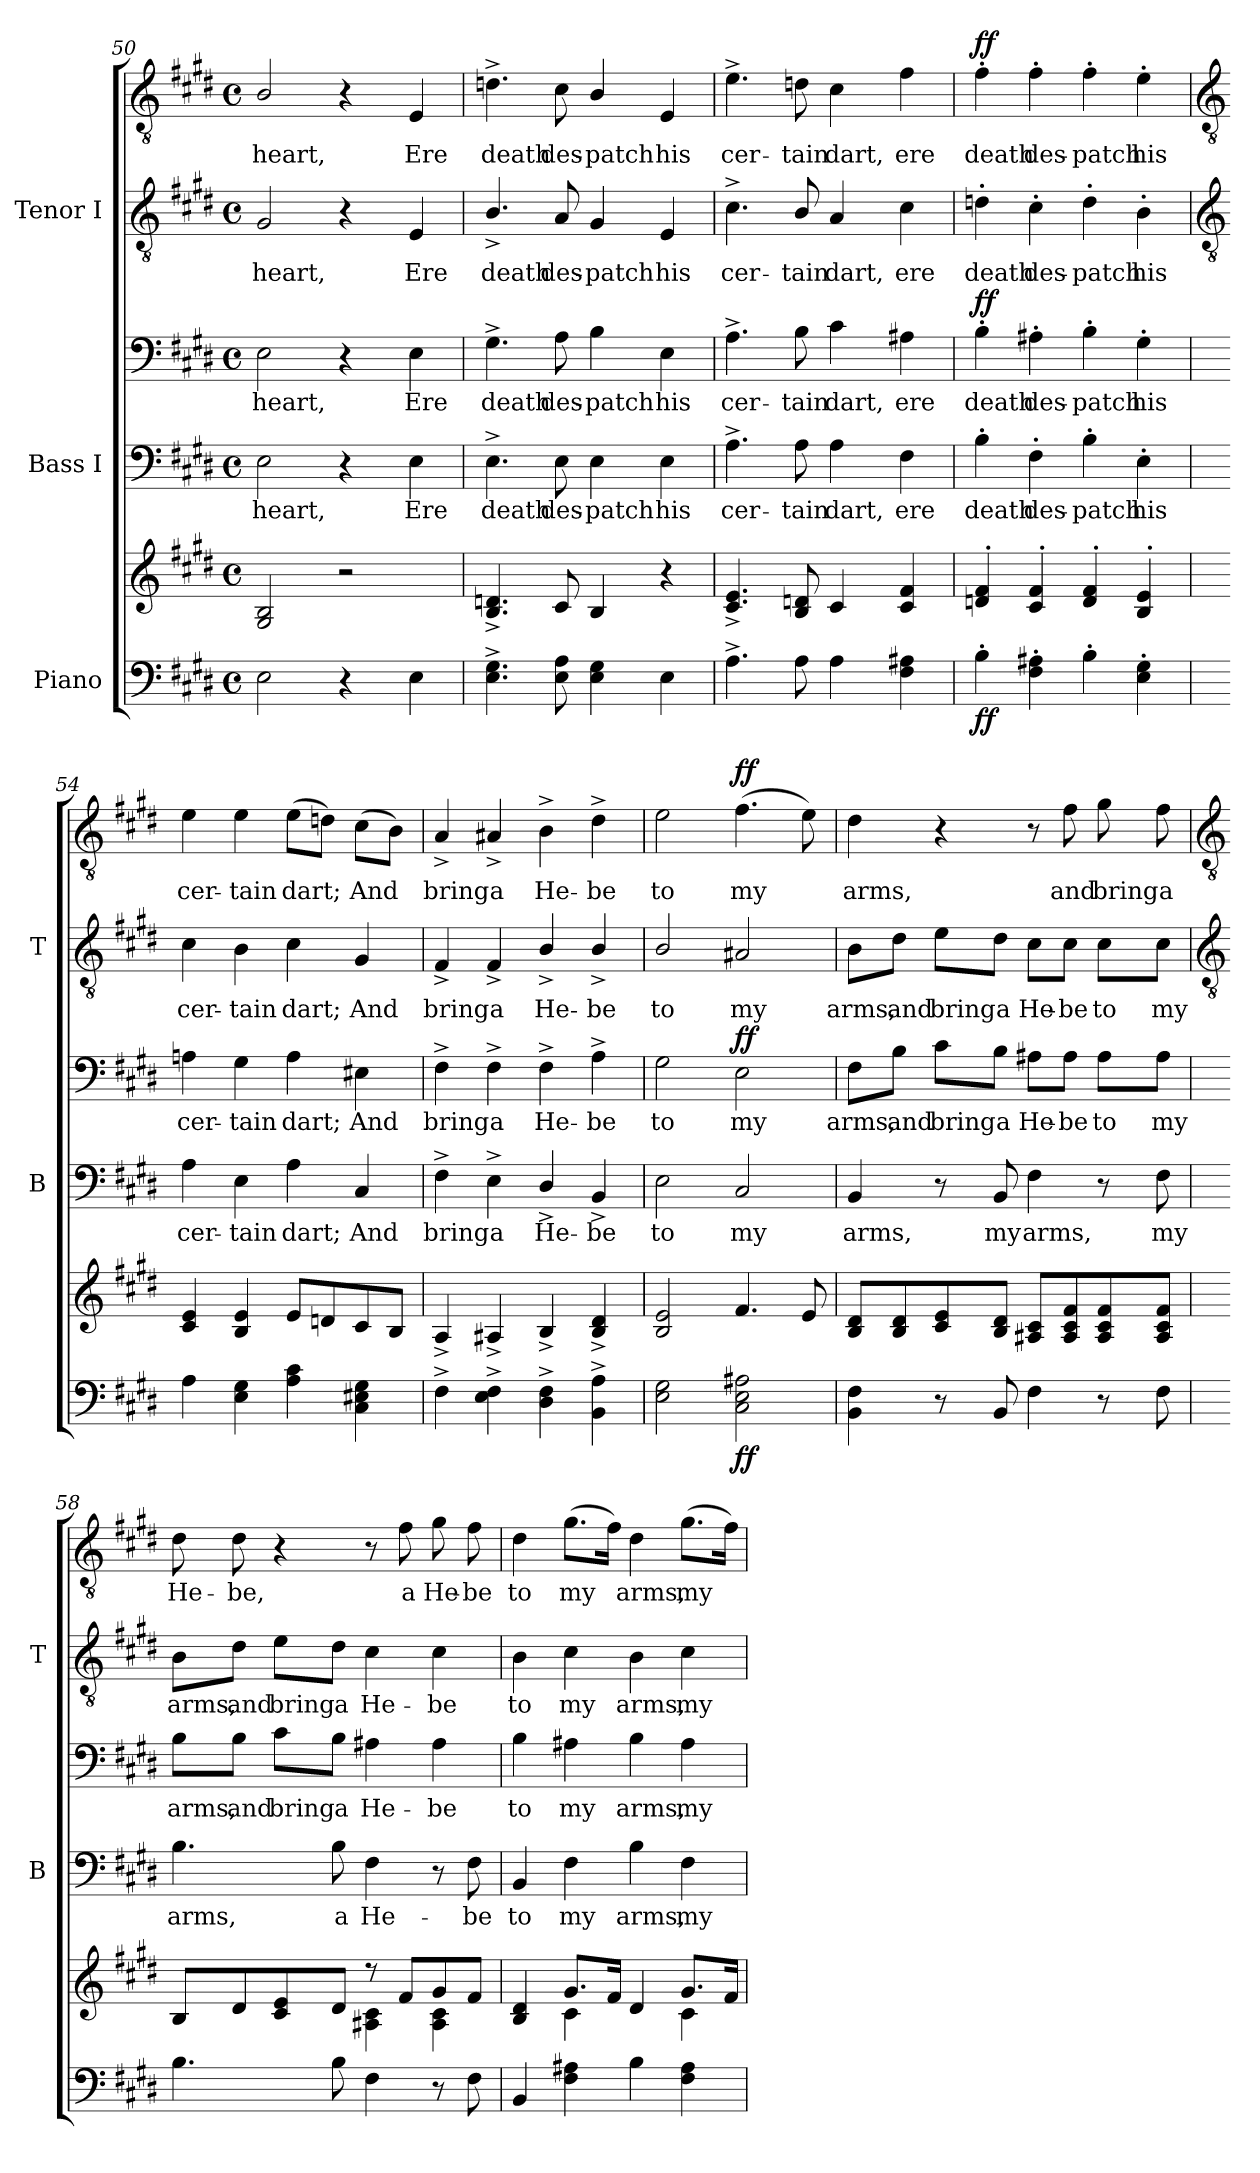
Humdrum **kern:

**kern	**kern	**dynam	**kern	**text	**kern	**text	**dynam	**kern	**text	**kern	**text	**dynam
*part3	*part3	*part3	*part2	*part2	*part2	*part2	*part2	*part1	*part1	*part1	*part1	*part1
*staff6	*staff5	*staff5/6	*staff4	*staff4	*staff3	*staff3	*staff3/4	*staff2	*staff2	*staff1	*staff1	*staff1/2
*I"Piano	*	*	*I"Bass I	*	*	*	*	*I"Tenor I	*	*	*	*
*	*	*	*I'B	*	*	*	*	*I'T	*	*	*	*
*clefF4	*clefG2	*	*clefF4	*	*clefF4	*	*	*clefGv2	*	*clefGv2	*	*
*k[f#c#g#d#]	*k[f#c#g#d#]	*	*k[f#c#g#d#]	*	*k[f#c#g#d#]	*	*	*k[f#c#g#d#]	*	*k[f#c#g#d#]	*	*
*E:	*E:	*	*E:	*	*E:	*	*	*E:	*	*E:	*	*
*M4/4	*M4/4	*	*M4/4	*	*M4/4	*	*	*M4/4	*	*M4/4	*	*
*met(c)	*met(c)	*	*met(c)	*	*met(c)	*	*	*met(c)	*	*met(c)	*	*
=50	=50	=50	=50	=50	=50	=50	=50	=50	=50	=50	=50	=50
*	*^	*	*	*	*	*	*	*	*	*	*	*
!	!	!	!	!	!LO:LY:b	!	!LO:LY:b	!	!	!LO:LY:b	!	!LO:LY:b	!
2E	2G#/ 2B/	2ryy	.	2E	heart,	2E	heart,	.	2G#	heart,	2B/	heart,	.
4r	2r	8ryy	.	4r	.	4r	.	.	4r	.	4r	.	.
.	.	4.ryy	.	.	.	.	.	.	.	.	.	.	.
!	!	!	!	!	!LO:LY:b	!	!LO:LY:b	!	!	!LO:LY:b	!	!LO:LY:b	!
4E	.	.	.	4E	Ere	4E	Ere	.	4E	Ere	4E	Ere	.
=51	=51	=51	=51	=51	=51	=51	=51	=51	=51	=51	=51	=51	=51
!	!	!	!	!	!LO:LY:b	!	!LO:LY:b	!	!	!LO:LY:b	!	!LO:LY:b	!
4.E\^ 4.G#\^	4.B^ 4.dn^	2ryy	.	4.E^\	death	4.G#^\	death	.	4.B^/	death	4.dn^	death	.
!	!	!	!	!	!LO:LY:b	!	!LO:LY:b	!	!	!LO:LY:b	!	!LO:LY:b	!
8E 8A	8c#	.	.	8E	des-	8A	des-	.	8A	des-	8c#	des-	.
!	!	!	!	!	!LO:LY:b	!	!LO:LY:b	!	!	!LO:LY:b	!	!LO:LY:b	!
4E\ 4G#\	4B/	8ryy	.	4E\	-patch	4B\	-patch	.	4G#/	-patch	4B/	-patch	.
.	.	4.ryy	.	.	.	.	.	.	.	.	.	.	.
!	!	!	!	!	!LO:LY:b	!	!LO:LY:b	!	!	!LO:LY:b	!	!LO:LY:b	!
4E	4r	.	.	4E	his	4E	his	.	4E	his	4E	his	.
=52	=52	=52	=52	=52	=52	=52	=52	=52	=52	=52	=52	=52	=52
!	!	!	!	!	!LO:LY:b	!	!LO:LY:b	!	!	!LO:LY:b	!	!LO:LY:b	!
4.A^	4.c#^ 4.e^	2ryy	.	4.A^	cer-	4.A^	cer-	.	4.c#^	cer-	4.e^	cer-	.
!	!	!	!	!	!LO:LY:b	!	!LO:LY:b	!	!	!LO:LY:b	!	!LO:LY:b	!
8A\	8B 8dn	.	.	8A\	-tain	8B\	-tain	.	8B/	-tain	8dn	-tain	.
!	!	!	!	!	!LO:LY:b	!	!LO:LY:b	!	!	!LO:LY:b	!	!LO:LY:b	!
4A	4c#	8ryy	.	4A	dart,	4c#	dart,	.	4A	dart,	4c#	dart,	.
.	.	4.ryy	.	.	.	.	.	.	.	.	.	.	.
!	!	!	!	!	!LO:LY:b	!	!LO:LY:b	!	!	!LO:LY:b	!	!LO:LY:b	!
4F# 4A#X	4c# 4f#	.	.	4F#	ere	4A#X	ere	.	4c#	ere	4f#	ere	.
=53	=53	=53	=53	=53	=53	=53	=53	=53	=53	=53	=53	=53	=53
!	!	!	!LO:DY:b=2	!	!LO:LY:b	!	!LO:LY:b	!	!	!LO:LY:b	!	!LO:LY:b	!
!	!	!	!LO:DY:n=1:b	!	!	!	!	!LO:DY:b=2	!	!	!	!	!
!	!	!	!	!	!	!	!	!LO:DY:n=1:b	!	!	!	!	!LO:DY:b=2
!	!	!	!	!	!	!	!	!	!	!	!	!	!LO:DY:n=1:b
4B'	4dn' 4f#'	1ryy	f f	4B'	death	4B'	death	f f	4dn'	death	4f#'	death	f f
!	!	!	!	!	!LO:LY:b	!	!LO:LY:b	!	!	!LO:LY:b	!	!LO:LY:b	!
4F#' 4A#X'	4c#' 4f#'	.	.	4F#'	des-	4A#X'	des-	.	4c#'	des-	4f#'	des-	.
!	!	!	!	!	!LO:LY:b	!	!LO:LY:b	!	!	!LO:LY:b	!	!LO:LY:b	!
4B'	4d' 4f#'	.	.	4B'	-patch	4B'	-patch	.	4d'	-patch	4f#'	-patch	.
!	!	!	!	!	!LO:LY:b	!	!LO:LY:b	!	!	!LO:LY:b	!	!LO:LY:b	!
4E' 4G#'	4B' 4e'	.	.	4E'	his	4G#'	his	.	4B'	his	4e'	his	.
*	*v	*v	*	*	*	*	*	*	*	*	*	*	*
!!LO:LB:g=z
=54	=54	=54	=54	=54	=54	=54	=54	=54	=54	=54	=54	=54
*	*	*	*	*	*	*	*	*clefGv2	*	*clefGv2	*	*
!	!	!	!	!LO:LY:b	!	!LO:LY:b	!	!	!LO:LY:b	!	!LO:LY:b	!
4A	4c# 4e	.	4A	cer-	4An	cer-	.	4c#	cer-	4e	cer-	.
!	!	!	!	!LO:LY:b	!	!LO:LY:b	!	!	!LO:LY:b	!	!LO:LY:b	!
4E\ 4G#\	4B 4e	.	4E\	-tain	4G#\	-tain	.	4B\	-tain	4e	-tain	.
!	!	!	!	!LO:LY:b	!	!LO:LY:b	!	!	!LO:LY:b	!	!LO:LY:b	!
4A 4c#	8eL	.	4A	dart;	4A	dart;	.	4c#	dart;	(>8eL	dart;	.
.	8dn	.	.	.	.	.	.	.	.	8dnJ)	.	.
!	!	!	!	!LO:LY:b	!	!LO:LY:b	!	!	!LO:LY:b	!	!LO:LY:b	!
4C# 4E#X 4G#	8c#	.	4C#	And	4E#X	And	.	4G#	And	(>8c#L	And	.
.	8BJ	.	.	.	.	.	.	.	.	8BJ)	.	.
=55	=55	=55	=55	=55	=55	=55	=55	=55	=55	=55	=55	=55
!	!	!	!	!LO:LY:b	!	!LO:LY:b	!	!	!LO:LY:b	!	!LO:LY:b	!
4F#^	4A^	.	4F#^	bring	4F#^	bring	.	4F#^	bring	4A^	bring	.
!	!	!	!	!LO:LY:b	!	!LO:LY:b	!	!	!LO:LY:b	!	!LO:LY:b	!
4E^ 4F#^	4A#X^	.	4E^	a	4F#^	a	.	4F#^	a	4A#X^	a	.
!	!	!	!	!LO:LY:b	!	!LO:LY:b	!	!	!LO:LY:b	!	!LO:LY:b	!
4D#\^ 4F#\^	4B^	.	4D#^/	He-	4F#^\	He-	.	4B^/	He-	4B^	He-	.
!	!	!	!	!LO:LY:b	!	!LO:LY:b	!	!	!LO:LY:b	!	!LO:LY:b	!
4BB\^ 4A\^	4B^ 4d#^	.	4BB^/	-be	4A^\	-be	.	4B^/	-be	4d#^	-be	.
=56	=56	=56	=56	=56	=56	=56	=56	=56	=56	=56	=56	=56
!	!	!	!	!LO:LY:b	!	!LO:LY:b	!	!	!LO:LY:b	!	!LO:LY:b	!
2E\ 2G#\	2B 2e	.	2E\	to	2G#\	to	.	2B/	to	2e	to	.
!	!	!LO:DY:b=2	!	!LO:LY:b	!	!LO:LY:b	!	!	!LO:LY:b	!	!LO:LY:b	!
!	!	!LO:DY:n=1:b	!	!	!	!	!LO:DY:b=2	!	!	!	!	!
!	!	!	!	!	!	!	!LO:DY:n=1:b	!	!	!	!	!LO:DY:b=2
!	!	!	!	!	!	!	!	!	!	!	!	!LO:DY:n=1:b
2C# 2E 2A#X	4.f#	f f	2C#	my	2E	my	f f	2A#X	my	(>4.f#	my	f f
.	8e	.	.	.	.	.	.	.	.	8e)	.	.
=57	=57	=57	=57	=57	=57	=57	=57	=57	=57	=57	=57	=57
!	!	!	!	!LO:LY:b	!	!LO:LY:b	!	!	!LO:LY:b	!	!LO:LY:b	!
4BB 4F#	8B 8d#L	.	4BB	arms,	8F#\L	arms,	.	8B\L	arms,	4d#	arms,	.
!	!	!	!	!	!	!LO:LY:b	!	!	!LO:LY:b	!	!	!
.	8B 8d#	.	.	.	8B\J	and	.	8d#\J	and	.	.	.
!	!	!	!	!	!	!LO:LY:b	!	!	!LO:LY:b	!	!	!
8r	8c# 8e	.	8r	.	8c#\L	bring	.	8e\L	bring	4r	.	.
!	!	!	!	!LO:LY:b	!	!LO:LY:b	!	!	!LO:LY:b	!	!	!
8BB	8B 8d#J	.	8BB	my	8B\J	a	.	8d#\J	a	.	.	.
!	!	!	!	!LO:LY:b	!	!LO:LY:b	!	!	!LO:LY:b	!	!	!
4F#	8A#X 8c#L	.	4F#	arms,	8A#X\L	He-	.	8c#\L	He-	8r	.	.
!	!	!	!	!	!	!LO:LY:b	!	!	!LO:LY:b	!	!LO:LY:b	!
.	8A# 8c# 8f#	.	.	.	8A#\J	-be	.	8c#\J	-be	8f#	and	.
!	!	!	!	!	!	!LO:LY:b	!	!	!LO:LY:b	!	!LO:LY:b	!
8r	8A# 8c# 8f#	.	8r	.	8A#\L	to	.	8c#\L	to	8g#	bring	.
!	!	!	!	!LO:LY:b	!	!LO:LY:b	!	!	!LO:LY:b	!	!LO:LY:b	!
8F#	8A# 8c# 8f#J	.	8F#	my	8A#\J	my	.	8c#\J	my	8f#	a	.
!!LO:LB:g=z
=58	=58	=58	=58	=58	=58	=58	=58	=58	=58	=58	=58	=58
*	*	*	*	*	*	*	*	*clefGv2	*	*clefGv2	*	*
*	*^	*	*	*	*	*	*	*	*	*	*	*
!	!	!	!	!	!LO:LY:b	!	!LO:LY:b	!	!	!LO:LY:b	!	!LO:LY:b	!
4.B	8BL	2ryy	.	4.B	arms,	8B\L	arms,	.	8B\L	arms,	8d#	He-	.
!	!	!	!	!	!	!	!LO:LY:b	!	!	!LO:LY:b	!	!LO:LY:b	!
.	8d#	.	.	.	.	8B\J	and	.	8d#\J	and	8d#	-be,	.
!	!	!	!	!	!	!	!LO:LY:b	!	!	!LO:LY:b	!	!	!
.	8c# 8e	.	.	.	.	8c#\L	bring	.	8e\L	bring	4r	.	.
!	!	!	!	!	!LO:LY:b	!	!LO:LY:b	!	!	!LO:LY:b	!	!	!
8B	8d#J	.	.	8B	a	8B\J	a	.	8d#\J	a	.	.	.
!	!	!	!	!	!LO:LY:b	!	!LO:LY:b	!	!	!LO:LY:b	!	!	!
4F#	8r	4A#X\ 4c#\	.	4F#	He-	4A#X	He-	.	4c#	He-	8r	.	.
!	!	!	!	!	!	!	!	!	!	!	!	!LO:LY:b	!
.	8f#L	.	.	.	.	.	.	.	.	.	8f#	a	.
!	!	!	!	!	!	!	!LO:LY:b	!	!	!LO:LY:b	!	!LO:LY:b	!
8r	8g#	4A#\ 4c#\	.	8r	.	4A#	-be	.	4c#	-be	8g#	He-	.
!	!	!	!	!	!LO:LY:b	!	!	!	!	!	!	!LO:LY:b	!
8F#	8f#J	.	.	8F#	-be	.	.	.	.	.	8f#	-be	.
=59	=59	=59	=59	=59	=59	=59	=59	=59	=59	=59	=59	=59	=59
!	!	!	!	!	!LO:LY:b	!	!LO:LY:b	!	!	!LO:LY:b	!	!LO:LY:b	!
4BB	4B 4d#	4ryy	.	4BB	to	4B	to	.	4B	to	4d#	to	.
!	!	!	!	!	!LO:LY:b	!	!LO:LY:b	!	!	!LO:LY:b	!	!LO:LY:b	!
4F# 4A#X	8.g#L	4c#\	.	4F#	my	4A#X	my	.	4c#	my	(>8.g#L	my	.
.	16f#J	.	.	.	.	.	.	.	.	.	16f#J)	.	.
!	!	!	!	!	!LO:LY:b	!	!LO:LY:b	!	!	!LO:LY:b	!	!LO:LY:b	!
4B	4d#	4ryy	.	4B	arms,	4B	arms,	.	4B	arms,	4d#	arms,	.
!	!	!	!	!	!LO:LY:b	!	!LO:LY:b	!	!	!LO:LY:b	!	!LO:LY:b	!
4F# 4A#	8.g#L	4c#\	.	4F#	my	4A#	my	.	4c#	my	(>8.g#L	my	.
.	16f#J	.	.	.	.	.	.	.	.	.	16f#J)	.	.
*	*v	*v	*	*	*	*	*	*	*	*	*	*	*
=	=	=	=	=	=	=	=	=	=	=	=	=
*-	*-	*-	*-	*-	*-	*-	*-	*-	*-	*-	*-	*-
